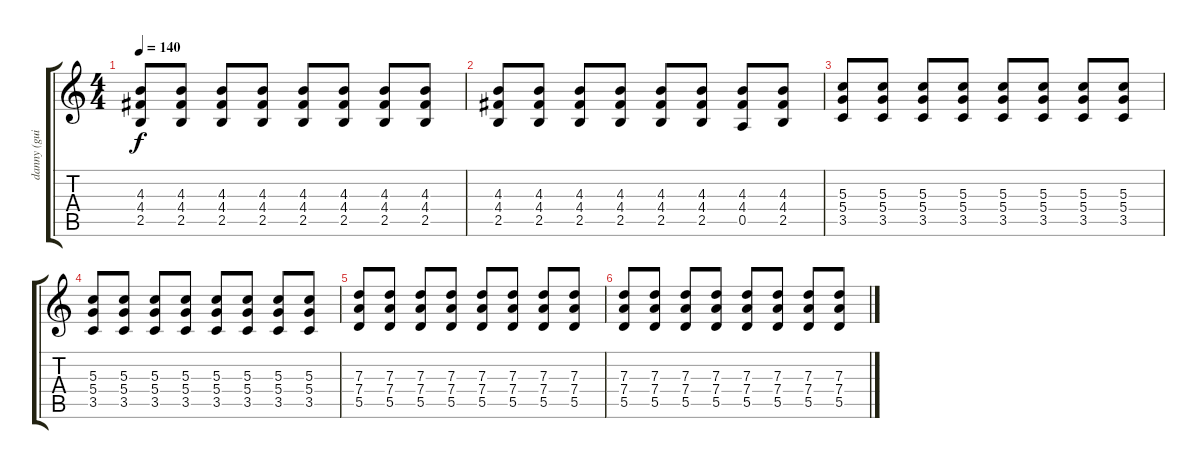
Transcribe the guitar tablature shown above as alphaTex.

\track ("danny (guitar)" "danny (gui") {instrument overdrivenguitar}
\staff {score tabs}
\tuning (E4 B3 G3 D3 A2 E2) {hide}
\ts (4 4)
\tempo 140
\clef g2
\ks c
(4.3 4.4 2.5).8{dy f} (4.3 4.4 2.5).8 (4.3 4.4 2.5).8 (4.3 4.4 2.5).8 (4.3 4.4 2.5).8 (4.3 4.4 2.5).8 (4.3 4.4 2.5).8 (4.3 4.4 2.5).8 |
(4.3 4.4 2.5).8 (4.3 4.4 2.5).8 (4.3 4.4 2.5).8 (4.3 4.4 2.5).8 (4.3 4.4 2.5).8 (4.3 4.4 2.5).8 (4.3 4.4 0.5).8 (4.3 4.4 2.5).8 |
(5.3 5.4 3.5).8 (5.3 5.4 3.5).8 (5.3 5.4 3.5).8 (5.3 5.4 3.5).8 (5.3 5.4 3.5).8 (5.3 5.4 3.5).8 (5.3 5.4 3.5).8 (5.3 5.4 3.5).8 |
(5.3 5.4 3.5).8 (5.3 5.4 3.5).8 (5.3 5.4 3.5).8 (5.3 5.4 3.5).8 (5.3 5.4 3.5).8 (5.3 5.4 3.5).8 (5.3 5.4 3.5).8 (5.3 5.4 3.5).8 |
(7.3 7.4 5.5).8 (7.3 7.4 5.5).8 (7.3 7.4 5.5).8 (7.3 7.4 5.5).8 (7.3 7.4 5.5).8 (7.3 7.4 5.5).8 (7.3 7.4 5.5).8 (7.3 7.4 5.5).8 |
(7.3 7.4 5.5).8 (7.3 7.4 5.5).8 (7.3 7.4 5.5).8 (7.3 7.4 5.5).8 (7.3 7.4 5.5).8 (7.3 7.4 5.5).8 (7.3 7.4 5.5).8 (7.3 7.4 5.5).8
